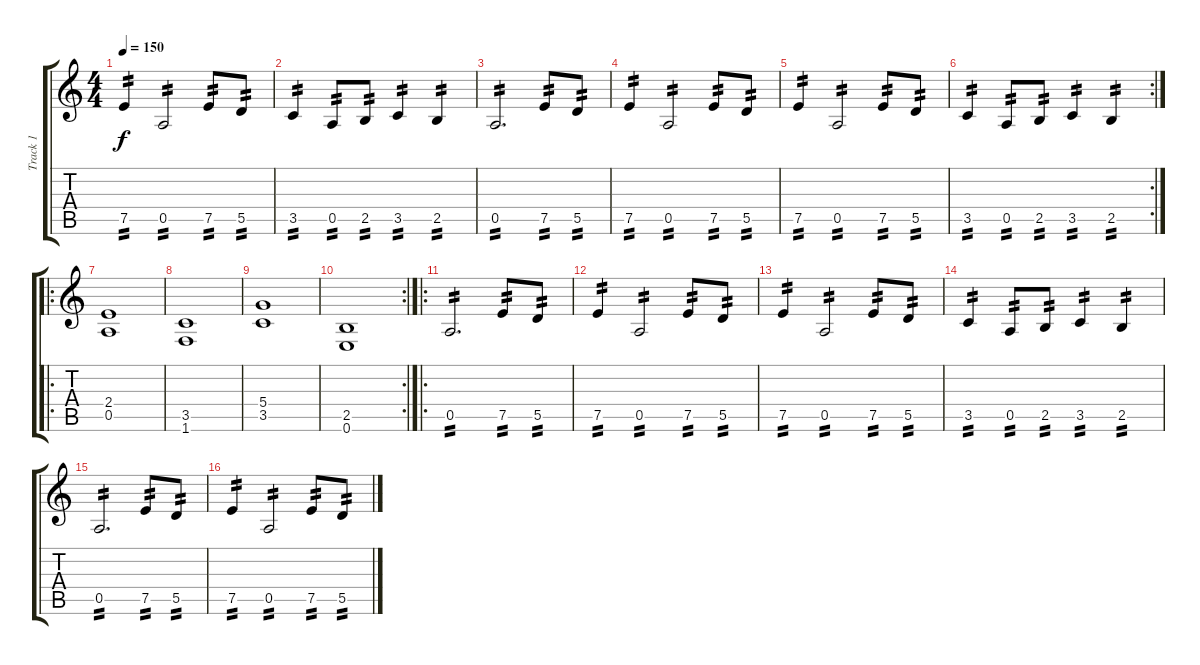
\track ("Track 1" "Track 1") {instrument distortionguitar}
\staff {score tabs}
\tuning (E4 B3 G3 D3 A2 E2) {hide}
\ts (4 4)
\tempo 150
\clef g2
\ks c
7.5.4{tp 2 dy f} 0.5.2{tp 2} 7.5.8{tp 2} 5.5.8{tp 2} |
3.5.4{tp 2} 0.5.8{tp 2} 2.5.8{tp 2} 3.5.4{tp 2} 2.5.4{tp 2} |
0.5.2{d tp 2} 7.5.8{tp 2} 5.5.8{tp 2} |
7.5.4{tp 2} 0.5.2{tp 2} 7.5.8{tp 2} 5.5.8{tp 2} |
7.5.4{tp 2} 0.5.2{tp 2} 7.5.8{tp 2} 5.5.8{tp 2} |
\rc 2
3.5.4{tp 2} 0.5.8{tp 2} 2.5.8{tp 2} 3.5.4{tp 2} 2.5.4{tp 2} |
\ro
(2.4 0.5).1 |
(3.5 1.6).1 |
(5.4 3.5).1 |
\rc 2
(2.5 0.6).1 |
\ro
0.5.2{d tp 2} 7.5.8{tp 2} 5.5.8{tp 2} |
7.5.4{tp 2} 0.5.2{tp 2} 7.5.8{tp 2} 5.5.8{tp 2} |
7.5.4{tp 2} 0.5.2{tp 2} 7.5.8{tp 2} 5.5.8{tp 2} |
3.5.4{tp 2} 0.5.8{tp 2} 2.5.8{tp 2} 3.5.4{tp 2} 2.5.4{tp 2} |
0.5.2{d tp 2} 7.5.8{tp 2} 5.5.8{tp 2} |
7.5.4{tp 2} 0.5.2{tp 2} 7.5.8{tp 2} 5.5.8{tp 2}
